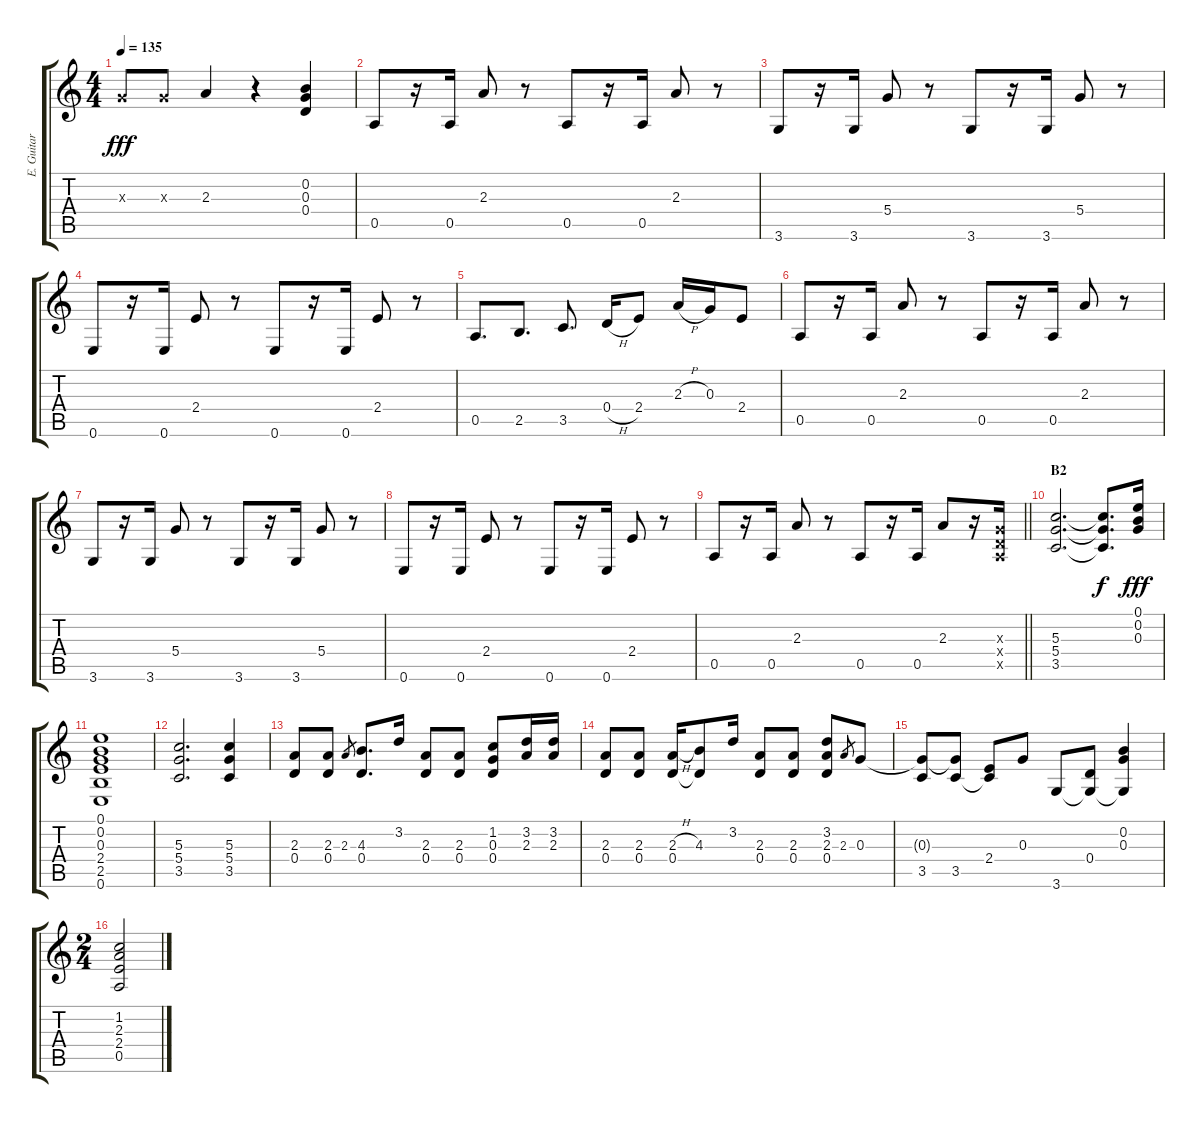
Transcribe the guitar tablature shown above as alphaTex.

\track ("E. Guitar 3" "E. Guitar ") {instrument distortionguitar}
\staff {score tabs}
\tuning (E4 B3 G3 D3 A2 E2) {hide}
\ts (4 4)
\tempo 135
\clef g2
\ks c
0.3{x}.8{dy fff} 0.3{x}.8 2.3.4 r.4 (0.2 0.3 0.4).4 |
0.5.8 r.16 0.5.16 2.3.8 r.8 0.5.8 r.16 0.5.16 2.3.8 r.8 |
3.6.8 r.16 3.6.16 5.4.8 r.8 3.6.8 r.16 3.6.16 5.4.8 r.8 |
0.6.8 r.16 0.6.16 2.4.8 r.8 0.6.8 r.16 0.6.16 2.4.8 r.8 |
0.5.8{d} 2.5.8{d} 3.5.8{d} 0.4{h}.16 2.4.8 2.3{h}.16 0.3.16 2.4.8 |
0.5.8 r.16 0.5.16 2.3.8 r.8 0.5.8 r.16 0.5.16 2.3.8 r.8 |
3.6.8 r.16 3.6.16 5.4.8 r.8 3.6.8 r.16 3.6.16 5.4.8 r.8 |
0.6.8 r.16 0.6.16 2.4.8 r.8 0.6.8 r.16 0.6.16 2.4.8 r.8 |
\barLineRight lightlight
0.5.8 r.16 0.5.16 2.3.8 r.8 0.5.8 r.16 0.5.16 2.3.8 r.16 (0.3{x} 0.4{x} 0.5{x}).16 |
\section ("" "B2")
(5.3 5.4 3.5).2{d} (5.3{t} 5.4{t} 3.5{t}).8{d dy f} (0.1 0.2 0.3).16{dy fff} |
(0.1 0.2 0.3 2.4 2.5 0.6).1 |
(5.3 5.4 3.5).2{d} (5.3 5.4 3.5).4 |
(2.3 0.4).8 (2.3 0.4).8 2.3.8{gr} (4.3 0.4).8{d} 3.2.16 (2.3 0.4).8 (2.3 0.4).8 (1.2 0.3 0.4).8 (3.2 2.3).16 (3.2 2.3).16 |
(2.3 0.4).8 (2.3 0.4).8 (2.3{h} 0.4).16 (4.3 0.4{t}).8 3.2.16 (2.3 0.4).8 (2.3 0.4).8 (3.2 2.3 0.4).8 2.3.8{gr} 0.3.8 |
(0.3{t} 3.5).8 (0.3{t} 3.5).8 (2.4 3.5{t}).8 0.3.8 3.6.8 (0.4 3.6{t}).8 (0.2 0.3 3.6{t}).4 |
\ts (2 4)
(1.2 2.3 2.4 0.5).2
